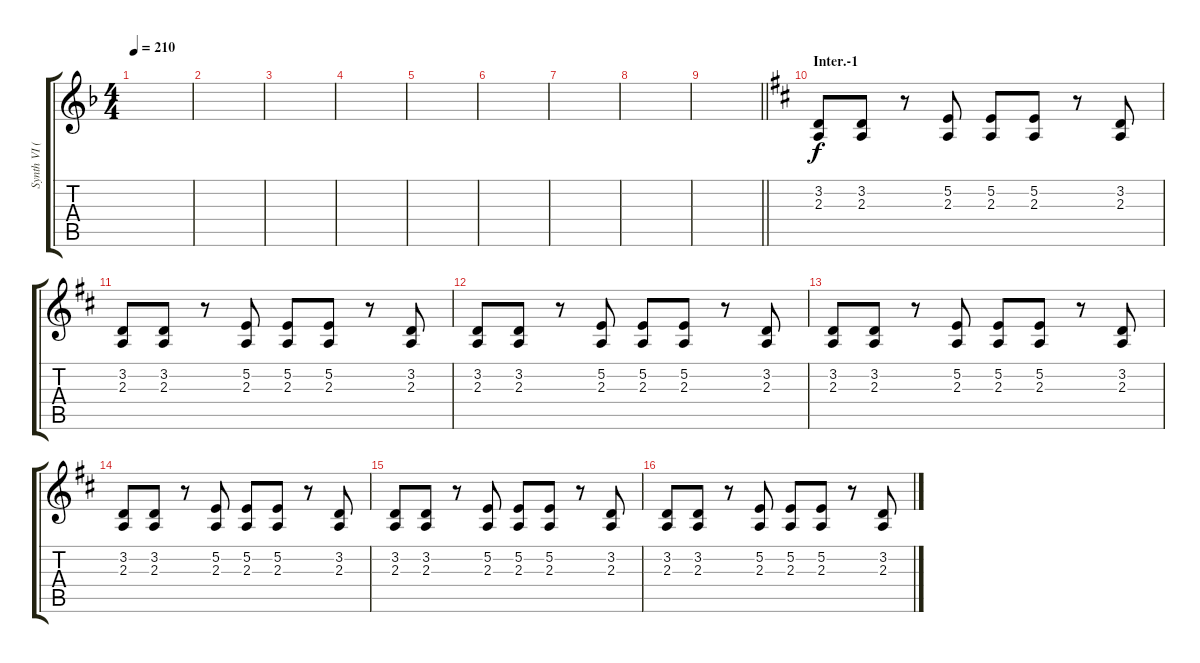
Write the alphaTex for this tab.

\track ("Synth VI (Kotobuki Tsumugi)" "Synth VI (") {instrument lead5charang}
\staff {score tabs}
\tuning (E4 B3 G3 D3 A2 E2) {hide}
\ts (4 4)
\tempo 210
\clef g2
\ks f
|
|
|
|
|
|
|
|
\barLineRight lightlight
|
\section ("" "Inter.-1")
\ks d
(3.2 2.3).8 (3.2 2.3).8 r.8 (5.2 2.3).8 (5.2 2.3).8 (5.2 2.3).8 r.8 (3.2 2.3).8 |
(3.2 2.3).8 (3.2 2.3).8 r.8 (5.2 2.3).8 (5.2 2.3).8 (5.2 2.3).8 r.8 (3.2 2.3).8 |
(3.2 2.3).8 (3.2 2.3).8 r.8 (5.2 2.3).8 (5.2 2.3).8 (5.2 2.3).8 r.8 (3.2 2.3).8 |
(3.2 2.3).8 (3.2 2.3).8 r.8 (5.2 2.3).8 (5.2 2.3).8 (5.2 2.3).8 r.8 (3.2 2.3).8 |
(3.2 2.3).8 (3.2 2.3).8 r.8 (5.2 2.3).8 (5.2 2.3).8 (5.2 2.3).8 r.8 (3.2 2.3).8 |
(3.2 2.3).8 (3.2 2.3).8 r.8 (5.2 2.3).8 (5.2 2.3).8 (5.2 2.3).8 r.8 (3.2 2.3).8 |
(3.2 2.3).8 (3.2 2.3).8 r.8 (5.2 2.3).8 (5.2 2.3).8 (5.2 2.3).8 r.8 (3.2 2.3).8
